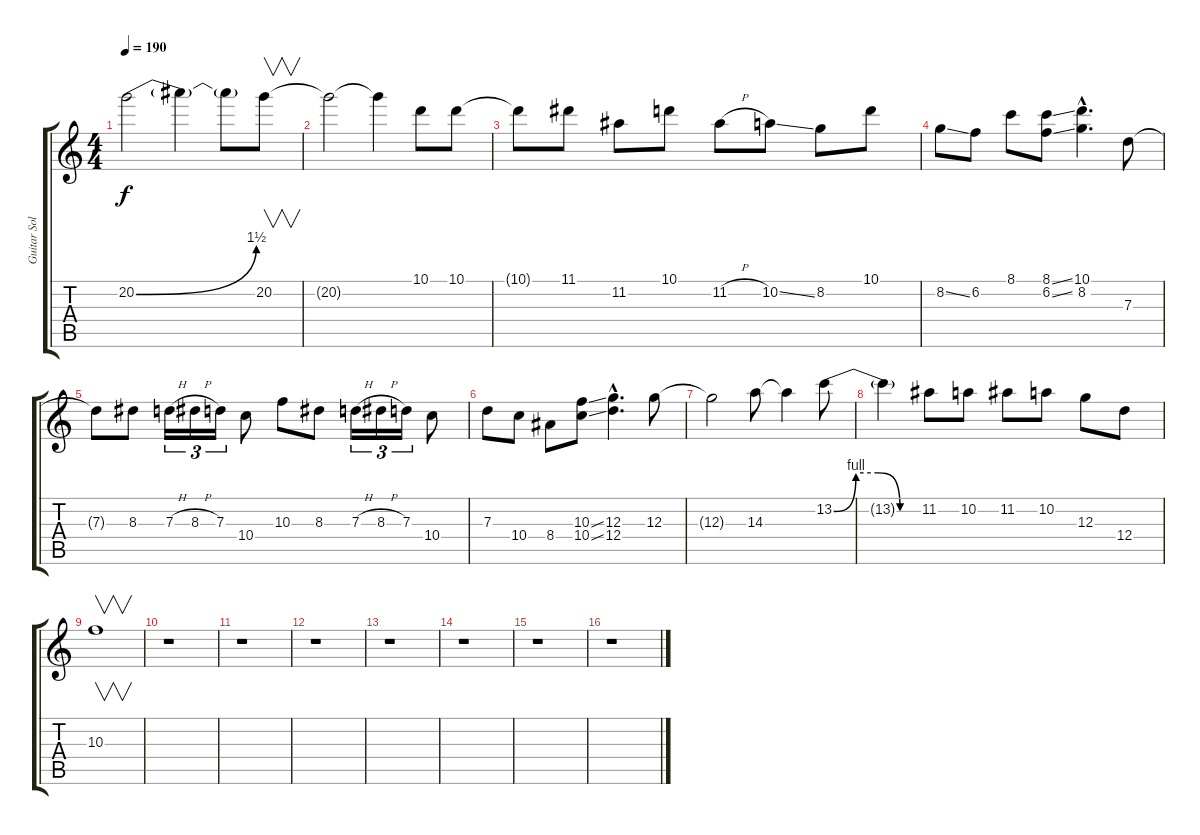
\track ("Guitar Solo 1" "Guitar Sol") {instrument distortionguitar}
\staff {score tabs}
\tuning (E4 B3 G3 D3 A2 D2) {hide}
\ts (4 4)
\tempo 190
\clef g2
\ks c
20.2{be (bend 0 0 60 6)}.2{dy f} 20.2{t}.4 20.2{t}.8 20.2.8{v} |
20.2{t}.2 20.2{t}.4 10.1.8 10.1.8 |
10.1{t}.8 11.1.8 11.2.8 10.1.8 11.2{h}.8 10.2{ss}.8 8.2.8 10.1.8 |
8.2{ss}.8 6.2.8 8.1.8 (8.1{ss} 6.2{ss}).8 (10.1{hac} 8.2{hac}).4{d} 7.3.8 |
7.3{t}.8 8.3.8 7.3{h}.16{tu (3 2)} 8.3{h}.16{tu (3 2)} 7.3.16{tu (3 2)} 10.4.8 10.3.8 8.3.8 7.3{h}.16{tu (3 2)} 8.3{h}.16{tu (3 2)} 7.3.16{tu (3 2)} 10.4.8 |
7.3.8 10.4.8 8.4.8 (10.3{ss} 10.4{ss}).8 (12.3{hac} 12.4{hac}).4{d} 12.3.8 |
12.3{t}.2 14.3.8 14.3{t}.4 13.2{be (custom 0 0 15 4 30 4 45 0 60 0)}.8 |
13.2{t}.4 11.2.8 10.2.8 11.2.8 10.2.8 12.3.8 12.4.8 |
10.3.1{v} |
r.1 |
r.1 |
r.1 |
r.1 |
r.1 |
r.1 |
r.1
